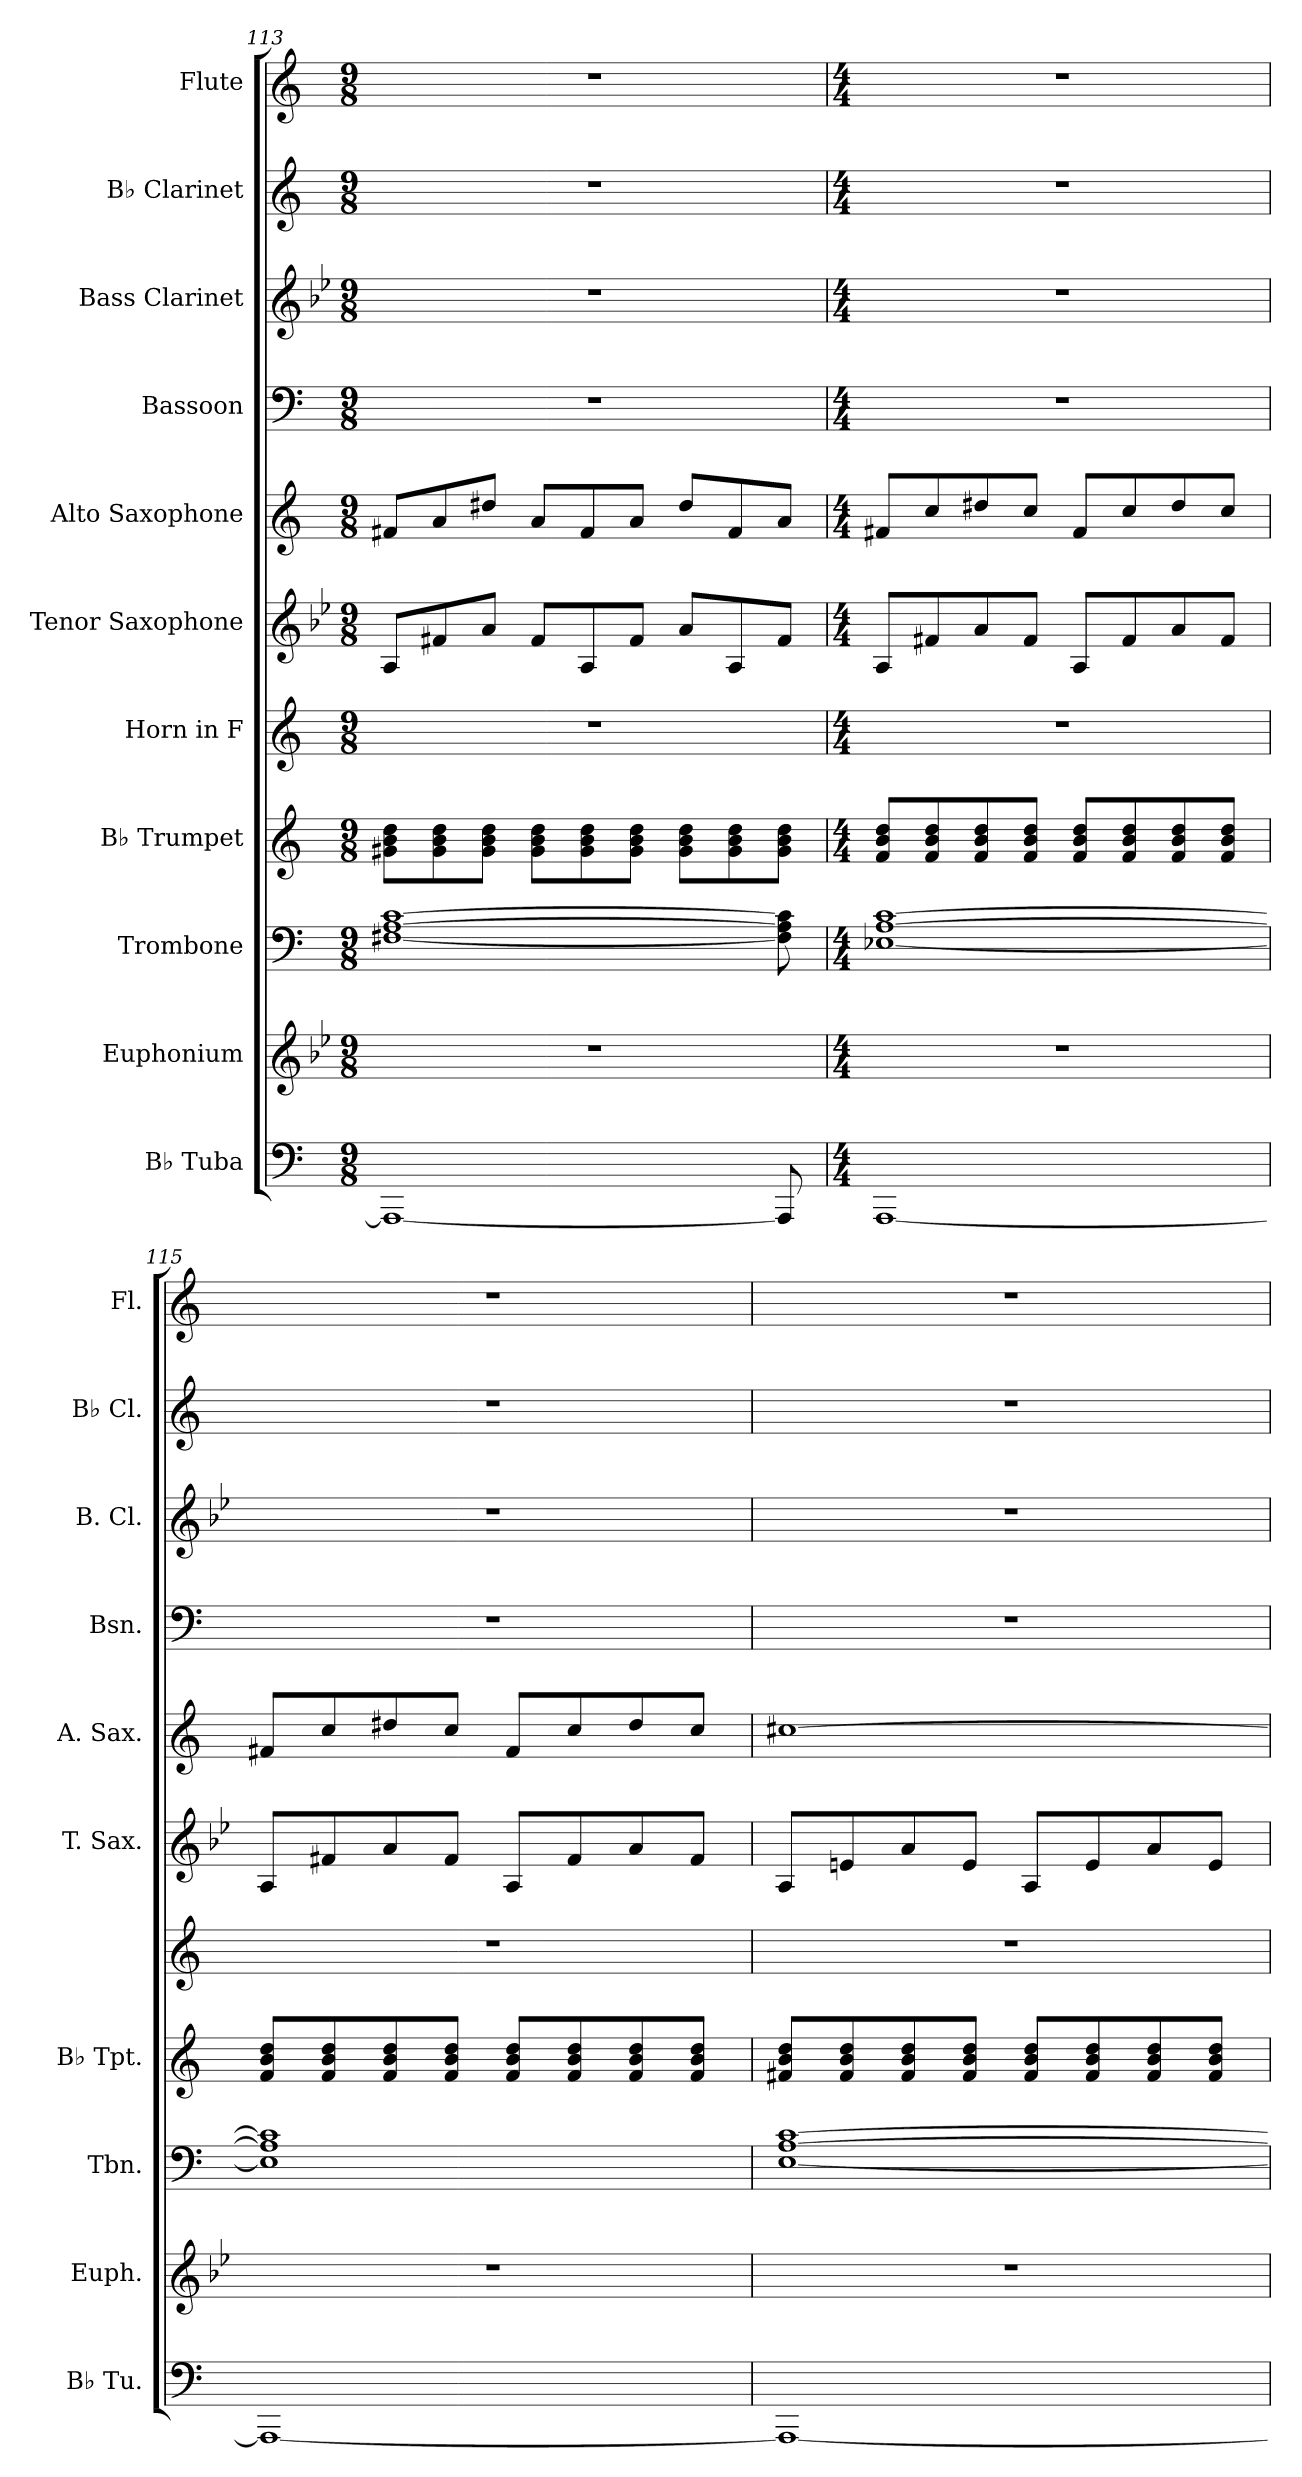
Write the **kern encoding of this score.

**kern	**kern	**kern	**kern	**kern	**kern	**kern	**kern	**kern	**kern	**kern
*part11	*part10	*part9	*part8	*part7	*part6	*part5	*part4	*part3	*part2	*part1
*staff11	*staff10	*staff9	*staff8	*staff7	*staff6	*staff5	*staff4	*staff3	*staff2	*staff1
*I"B♭ Tuba	*I"Euphonium	*I"Trombone	*I"B♭ Trumpet	*I"Horn in F	*I"Tenor Saxophone	*I"Alto Saxophone	*I"Bassoon	*I"Bass Clarinet	*I"B♭ Clarinet	*I"Flute
*I'B♭ Tu.	*I'Euph.	*I'Tbn.	*I'B♭ Tpt.	*	*I'T. Sax.	*I'A. Sax.	*I'Bsn.	*I'B. Cl.	*I'B♭ Cl.	*I'Fl.
!!LO:PB:g=z
*clefF4	*clefG2	*clefF4	*clefG2	*clefG2	*clefG2	*clefG2	*clefF4	*clefG2	*clefG2	*clefG2
*	*ITrd8c14	*	*ITrd1c2	*ITrd4c7	*ITrd8c14	*ITrd5c9	*	*ITrd8c14	*ITrd1c2	*
*k[]	*k[b-e-]	*k[]	*k[b-e-]	*k[b-]	*k[b-e-]	*k[b-e-a-]	*k[]	*k[b-e-]	*k[b-e-]	*k[]
*M9/8	*M9/8	*M9/8	*M9/8	*M9/8	*M9/8	*M9/8	*M9/8	*M9/8	*M9/8	*M9/8
=113	=113	=113	=113	=113	=113	=113	=113	=113	=113	=113
1AAA_	8%9r	[1F#X [1A [1c	8f#X\ 8a\ 8cc\L	8%9r	8AA/L	8An/L	8%9r	8%9r	8%9r	8%9r
.	.	.	8f#\ 8a\ 8cc\	.	8F#X/	8c/	.	.	.	.
.	.	.	8f#\ 8a\ 8cc\J	.	8A/J	8f#X/J	.	.	.	.
.	.	.	8f#\ 8a\ 8cc\L	.	8F#/L	8c/L	.	.	.	.
.	.	.	8f#\ 8a\ 8cc\	.	8AA/	8A/	.	.	.	.
.	.	.	8f#\ 8a\ 8cc\J	.	8F#/J	8c/J	.	.	.	.
.	.	.	8f#\ 8a\ 8cc\L	.	8A/L	8f#/L	.	.	.	.
.	.	.	8f#\ 8a\ 8cc\	.	8AA/	8A/	.	.	.	.
8AAA/]	.	8F#\] 8A\] 8c\]	8f#\ 8a\ 8cc\J	.	8F#/J	8c/J	.	.	.	.
=114	=114	=114	=114	=114	=114	=114	=114	=114	=114	=114
*M4/4	*M4/4	*M4/4	*M4/4	*M4/4	*M4/4	*M4/4	*M4/4	*M4/4	*M4/4	*M4/4
[1AAA	1r	[1E-X [1A [1c	8e-/ 8a/ 8cc/L	1r	8AA/L	8An/L	1r	1r	1r	1r
.	.	.	8e-/ 8a/ 8cc/	.	8F#X/	8e-/	.	.	.	.
.	.	.	8e-/ 8a/ 8cc/	.	8A/	8f#X/	.	.	.	.
.	.	.	8e-/ 8a/ 8cc/J	.	8F#/J	8e-/J	.	.	.	.
.	.	.	8e-/ 8a/ 8cc/L	.	8AA/L	8A/L	.	.	.	.
.	.	.	8e-/ 8a/ 8cc/	.	8F#/	8e-/	.	.	.	.
.	.	.	8e-/ 8a/ 8cc/	.	8A/	8f#/	.	.	.	.
.	.	.	8e-/ 8a/ 8cc/J	.	8F#/J	8e-/J	.	.	.	.
=115	=115	=115	=115	=115	=115	=115	=115	=115	=115	=115
1AAA_	1r	1E-] 1A] 1c]	8e-/ 8a/ 8cc/L	1r	8AA/L	8An/L	1r	1r	1r	1r
.	.	.	8e-/ 8a/ 8cc/	.	8F#X/	8e-/	.	.	.	.
.	.	.	8e-/ 8a/ 8cc/	.	8A/	8f#X/	.	.	.	.
.	.	.	8e-/ 8a/ 8cc/J	.	8F#/J	8e-/J	.	.	.	.
.	.	.	8e-/ 8a/ 8cc/L	.	8AA/L	8A/L	.	.	.	.
.	.	.	8e-/ 8a/ 8cc/	.	8F#/	8e-/	.	.	.	.
.	.	.	8e-/ 8a/ 8cc/	.	8A/	8f#/	.	.	.	.
.	.	.	8e-/ 8a/ 8cc/J	.	8F#/J	8e-/J	.	.	.	.
=116	=116	=116	=116	=116	=116	=116	=116	=116	=116	=116
1AAA_	1r	[1E [1A [1c	8en/ 8a/ 8cc/L	1r	8AA/L	[1en	1r	1r	1r	1r
.	.	.	8e/ 8a/ 8cc/	.	8En/	.	.	.	.	.
.	.	.	8e/ 8a/ 8cc/	.	8A/	.	.	.	.	.
.	.	.	8e/ 8a/ 8cc/J	.	8E/J	.	.	.	.	.
.	.	.	8e/ 8a/ 8cc/L	.	8AA/L	.	.	.	.	.
.	.	.	8e/ 8a/ 8cc/	.	8E/	.	.	.	.	.
.	.	.	8e/ 8a/ 8cc/	.	8A/	.	.	.	.	.
.	.	.	8e/ 8a/ 8cc/J	.	8E/J	.	.	.	.	.
=	=	=	=	=	=	=	=	=	=	=
*-	*-	*-	*-	*-	*-	*-	*-	*-	*-	*-
